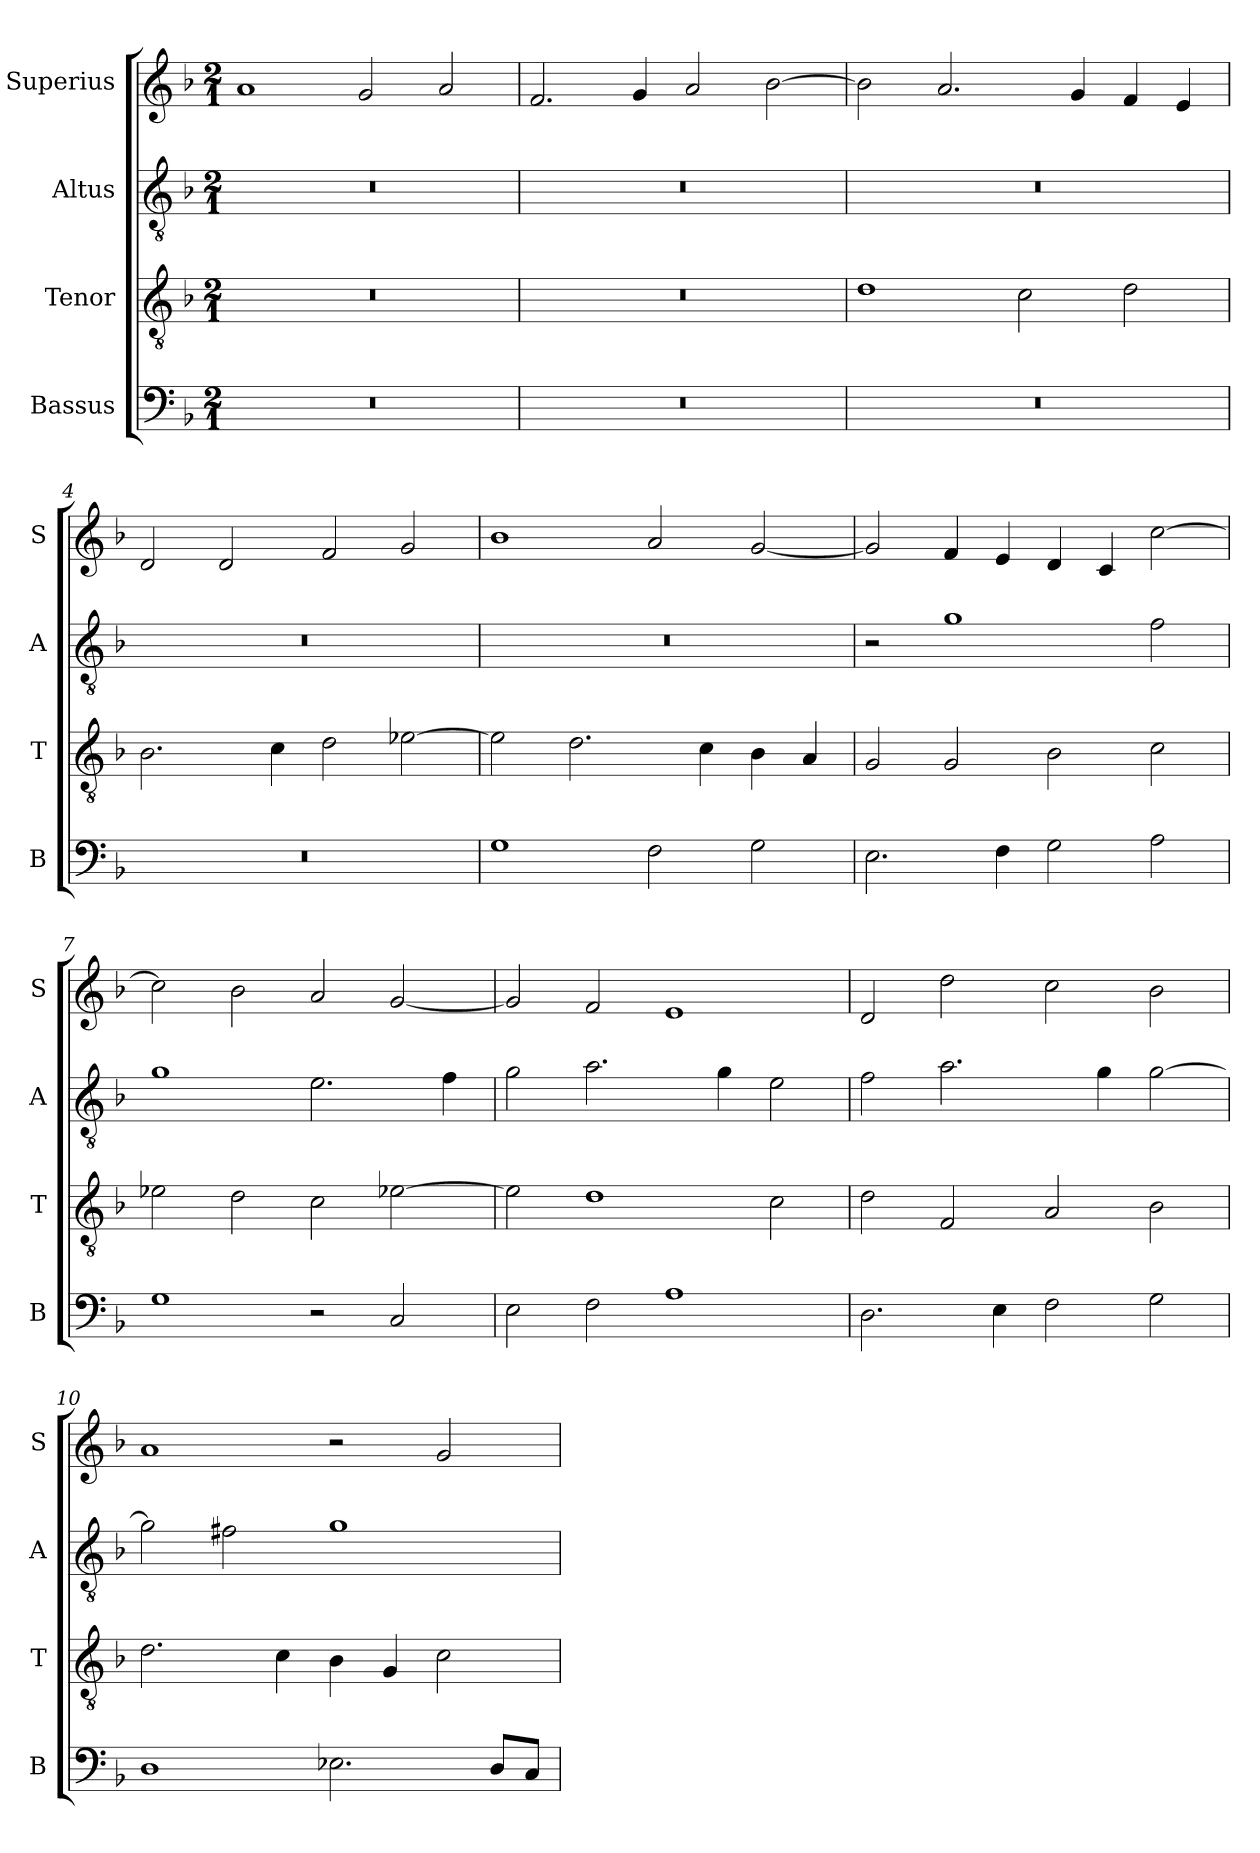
**kern	**kern	**kern	**kern
*part4	*part3	*part2	*part1
*staff4	*staff3	*staff2	*staff1
*I"Bassus	*I"Tenor	*I"Altus	*I"Superius
*I'B	*I'T	*I'A	*I'S
*clefF4	*clefGv2	*clefGv2	*clefG2
*k[b-]	*k[b-]	*k[b-]	*k[b-]
*F:	*F:	*F:	*F:
*M2/1	*M2/1	*M2/1	*M2/1
=1	=1	=1	=1
0r	0r	0r	1a
.	.	.	2g
.	.	.	2a
=2	=2	=2	=2
0r	0r	0r	2.f
.	.	.	4g
.	.	.	2a
.	.	.	[2b-
=3	=3	=3	=3
0r	1d	0r	2b-]
.	.	.	2.a
.	2c	.	.
.	.	.	4g
.	2d	.	4f
.	.	.	4e
=4	=4	=4	=4
0r	2.B-	0r	2d
.	.	.	2d
.	4c	.	.
.	2d	.	2f
.	[2e-X	.	2g
=5	=5	=5	=5
1G	2e-]	0r	1b-
.	2.d	.	.
2F	.	.	2a
.	4c	.	.
2G	4B-	.	[2g
.	4A	.	.
=6	=6	=6	=6
2.E	2G	2r	2g]
.	2G	1g	4f
4F	.	.	4e
2G	2B-	.	4d
.	.	.	4c
2A	2c	2f	[2cc
=7	=7	=7	=7
1G	2e-X	1g	2cc]
.	2d	.	2b-
2r	2c	2.e	2a
2C	[2e-X	.	[2g
.	.	4f	.
=8	=8	=8	=8
2E	2e-]	2g	2g]
2F	1d	2.a	2f
1A	.	.	1e
.	.	4g	.
.	2c	2e	.
=9	=9	=9	=9
2.D	2d	2f	2d
.	2F	2.a	2dd
4E	.	.	.
2F	2A	.	2cc
.	.	4g	.
2G	2B-	[2g	2b-
=10	=10	=10	=10
1D	2.d	2g]	1a
.	.	2f#X	.
.	4c	.	.
2.E-X	4B-	1g	2r
.	4G	.	.
.	2c	.	2g
8DL	.	.	.
8CJ	.	.	.
=	=	=	=
*-	*-	*-	*-
